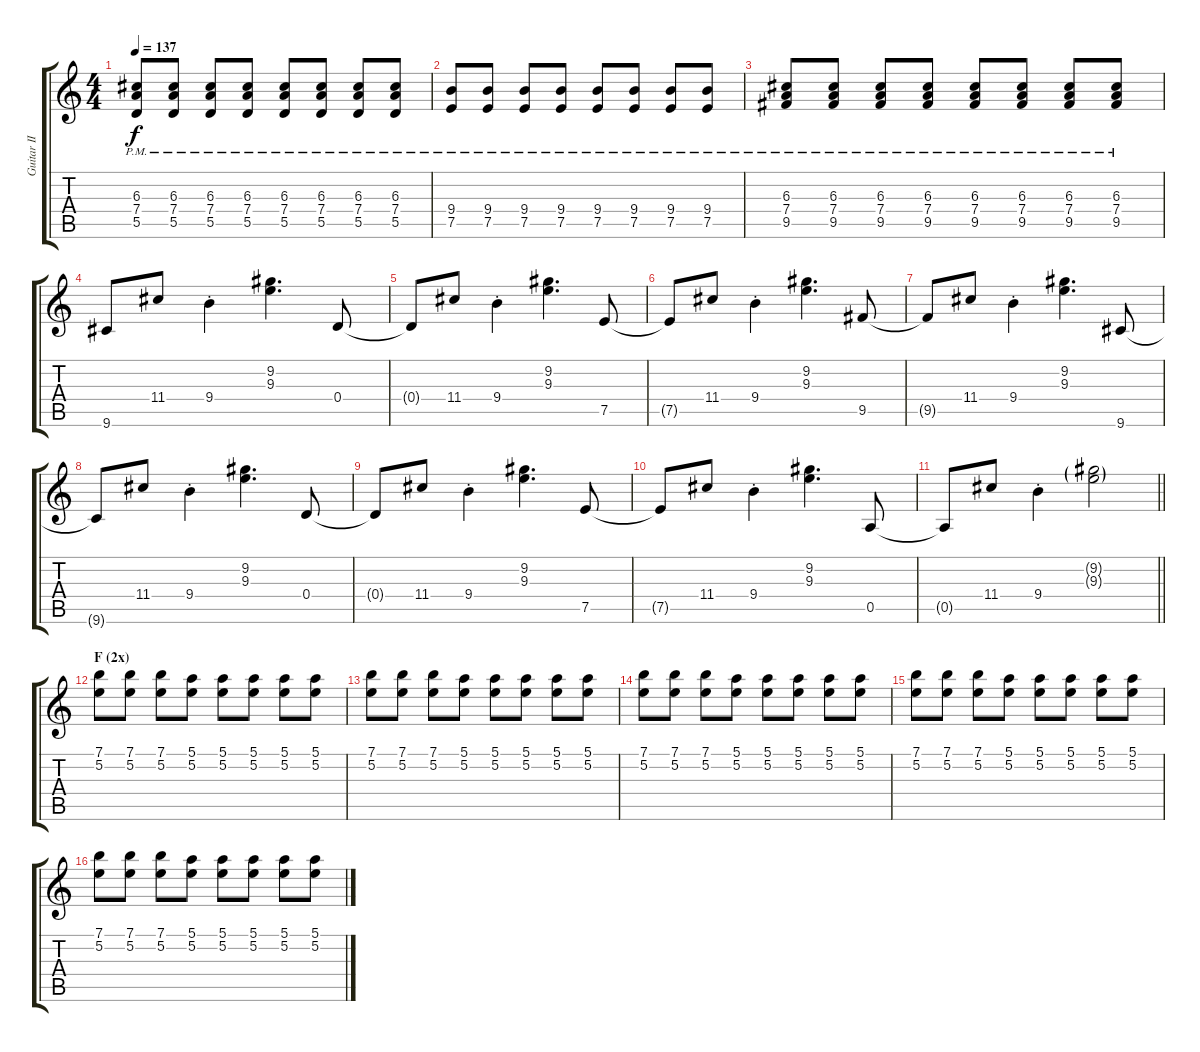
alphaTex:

\track ("Guitar II - Kita" "Guitar II ") {instrument overdrivenguitar}
\staff {score tabs}
\tuning (E4 B3 G3 D3 A2 E2) {hide}
\ts (4 4)
\tempo 137
\clef g2
\ks c
(6.3{pm} 7.4{pm} 5.5{pm}).8{dy f} (6.3{pm} 7.4{pm} 5.5{pm}).8 (6.3{pm} 7.4{pm} 5.5{pm}).8 (6.3{pm} 7.4{pm} 5.5{pm}).8 (6.3{pm} 7.4{pm} 5.5{pm}).8 (6.3{pm} 7.4{pm} 5.5{pm}).8 (6.3{pm} 7.4{pm} 5.5{pm}).8 (6.3{pm} 7.4{pm} 5.5{pm}).8 |
(9.4 7.5{pm}).8 (9.4{pm} 7.5{pm}).8 (9.4{pm} 7.5{pm}).8 (9.4{pm} 7.5{pm}).8 (9.4{pm} 7.5{pm}).8 (9.4{pm} 7.5{pm}).8 (9.4{pm} 7.5{pm}).8 (9.4{pm} 7.5{pm}).8 |
(6.3{pm} 7.4{pm} 9.5{pm}).8 (6.3{pm} 7.4{pm} 9.5{pm}).8 (6.3{pm} 7.4{pm} 9.5{pm}).8 (6.3{pm} 7.4{pm} 9.5{pm}).8 (6.3{pm} 7.4{pm} 9.5{pm}).8 (6.3{pm} 7.4{pm} 9.5{pm}).8 (6.3{pm} 7.4{pm} 9.5{pm}).8 (6.3{pm} 7.4{pm} 9.5{pm}).8 |
9.6.8 11.4.8 9.4{st}.4 (9.2 9.3).4{d} 0.4.8 |
0.4{t}.8 11.4.8 9.4{st}.4 (9.2 9.3).4{d} 7.5.8 |
7.5{t}.8 11.4.8 9.4{st}.4 (9.2 9.3).4{d} 9.5.8 |
9.5{t}.8 11.4.8 9.4{st}.4 (9.2 9.3).4{d} 9.6.8 |
9.6{t}.8 11.4.8 9.4{st}.4 (9.2 9.3).4{d} 0.4.8 |
0.4{t}.8 11.4.8 9.4{st}.4 (9.2 9.3).4{d} 7.5.8 |
7.5{t}.8 11.4.8 9.4{st}.4 (9.2 9.3).4{d} 0.5.8 |
\barLineRight lightlight
0.5{t}.8 11.4.8 9.4{st}.4 (9.2{g} 9.3{g}).2 |
\section ("" "F (2x)")
(7.1 5.2).8 (7.1 5.2).8 (7.1 5.2).8 (5.1 5.2).8 (5.1 5.2).8 (5.1 5.2).8 (5.1 5.2).8 (5.1 5.2).8 |
(7.1 5.2).8 (7.1 5.2).8 (7.1 5.2).8 (5.1 5.2).8 (5.1 5.2).8 (5.1 5.2).8 (5.1 5.2).8 (5.1 5.2).8 |
(7.1 5.2).8 (7.1 5.2).8 (7.1 5.2).8 (5.1 5.2).8 (5.1 5.2).8 (5.1 5.2).8 (5.1 5.2).8 (5.1 5.2).8 |
(7.1 5.2).8 (7.1 5.2).8 (7.1 5.2).8 (5.1 5.2).8 (5.1 5.2).8 (5.1 5.2).8 (5.1 5.2).8 (5.1 5.2).8 |
(7.1 5.2).8 (7.1 5.2).8 (7.1 5.2).8 (5.1 5.2).8 (5.1 5.2).8 (5.1 5.2).8 (5.1 5.2).8 (5.1 5.2).8
